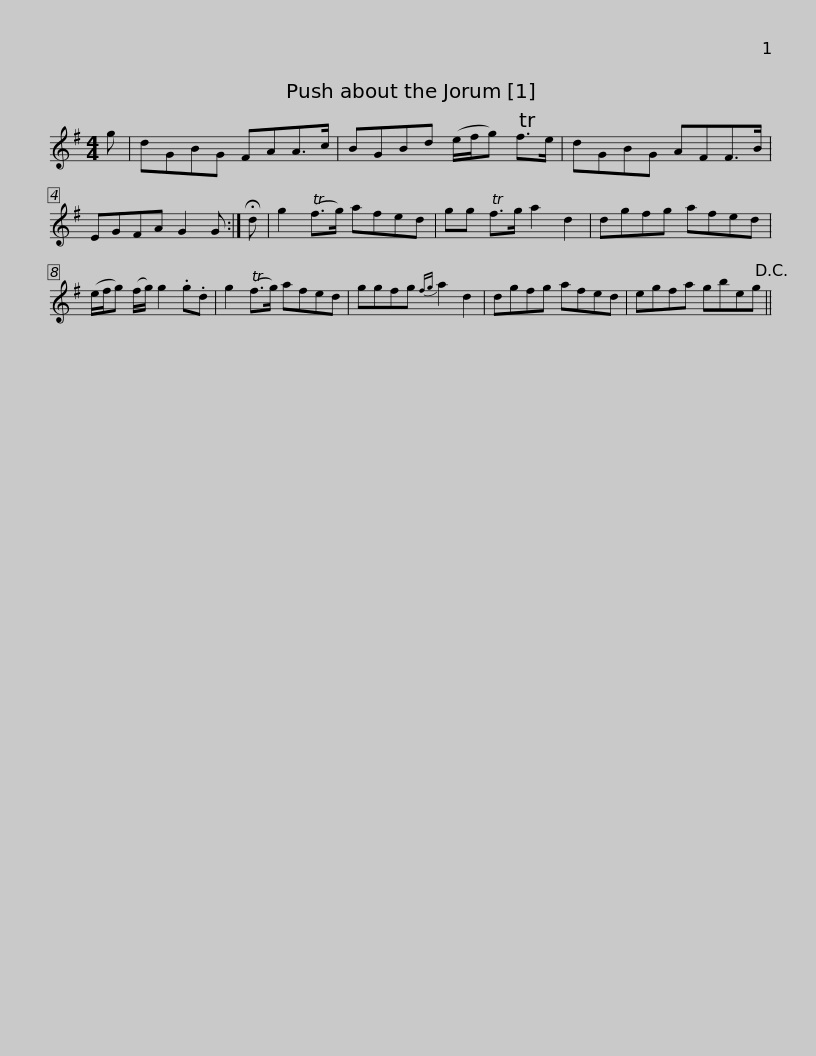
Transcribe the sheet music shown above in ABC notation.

X:1
L:1/8
M:4/4
I:linebreak $
K:G
V:1 treble
V:1
 g | dGBG FAA>c | BGBd (e/f/g) Tf>e | dGBG AFF>B | EGFA G2 G :| %5
 !fermata!d | g2 (Tf>g) afed |$ gg Tf>g a2 d2 | dgfg afed | (e/f/g) (f/g/) g2 .g.d | %10
 g2 (Tf>g) afed | ggfg{fg} a2 d2 | dgfg afed |$ egfa gbeg!D.C.! || %14
